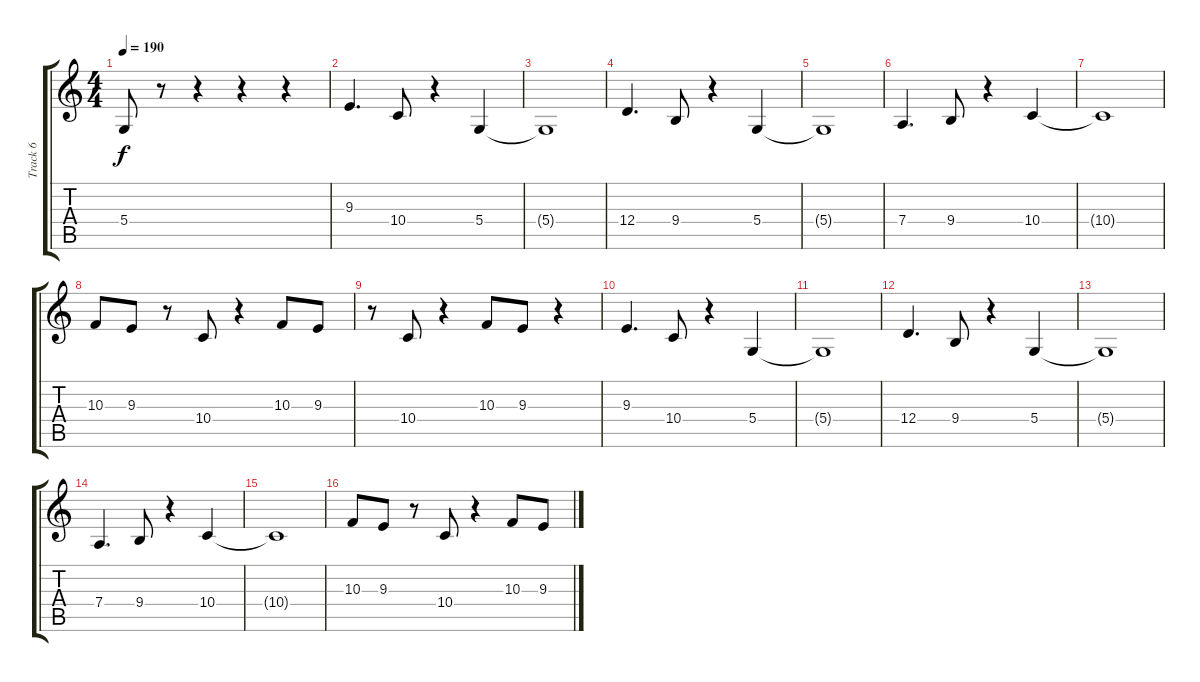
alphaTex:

\track ("Track 6" "Track 6") {instrument trombone}
\staff {score tabs}
\tuning (E4 B3 G3 D3 A2 E2) {hide}
\ts (4 4)
\tempo 190
\clef g2
\ks c
5.4.8{dy f} r.8 r.4 r.4 r.4 |
9.3.4{d} 10.4.8 r.4 5.4.4 |
5.4{t}.1 |
12.4.4{d} 9.4.8 r.4 5.4.4 |
5.4{t}.1 |
7.4.4{d} 9.4.8 r.4 10.4.4 |
10.4{t}.1 |
10.3.8 9.3.8 r.8 10.4.8 r.4 10.3.8 9.3.8 |
r.8 10.4.8 r.4 10.3.8 9.3.8 r.4 |
9.3.4{d} 10.4.8 r.4 5.4.4 |
5.4{t}.1 |
12.4.4{d} 9.4.8 r.4 5.4.4 |
5.4{t}.1 |
7.4.4{d} 9.4.8 r.4 10.4.4 |
10.4{t}.1 |
10.3.8 9.3.8 r.8 10.4.8 r.4 10.3.8 9.3.8
